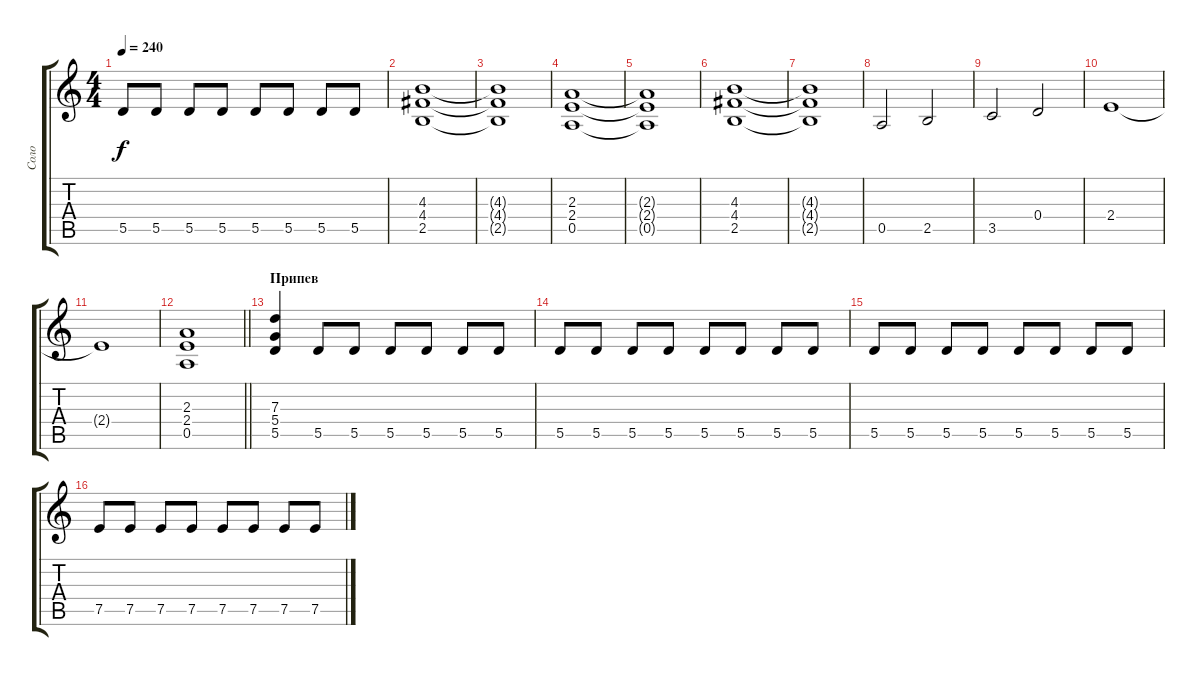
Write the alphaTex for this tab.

\track ("Соло" "Соло") {instrument distortionguitar}
\staff {score tabs}
\tuning (E4 B3 G3 D3 A2 E2) {hide}
\ts (4 4)
\tempo 240
\clef g2
\ks c
5.5.8{dy f} 5.5.8 5.5.8 5.5.8 5.5.8 5.5.8 5.5.8 5.5.8 |
(4.3 4.4 2.5).1 |
(4.3{t} 4.4{t} 2.5{t}).1 |
(2.3 2.4 0.5).1 |
(2.3{t} 2.4{t} 0.5{t}).1 |
(4.3 4.4 2.5).1 |
(4.3{t} 4.4{t} 2.5{t}).1 |
0.5.2 2.5.2 |
3.5.2 0.4.2 |
2.4.1 |
2.4{t}.1 |
\barLineRight lightlight
(2.3 2.4 0.5).1 |
\section ("" "Припев")
(7.3 5.4 5.5).4 5.5.8 5.5.8 5.5.8 5.5.8 5.5.8 5.5.8 |
5.5.8 5.5.8 5.5.8 5.5.8 5.5.8 5.5.8 5.5.8 5.5.8 |
5.5.8 5.5.8 5.5.8 5.5.8 5.5.8 5.5.8 5.5.8 5.5.8 |
7.5.8 7.5.8 7.5.8 7.5.8 7.5.8 7.5.8 7.5.8 7.5.8
